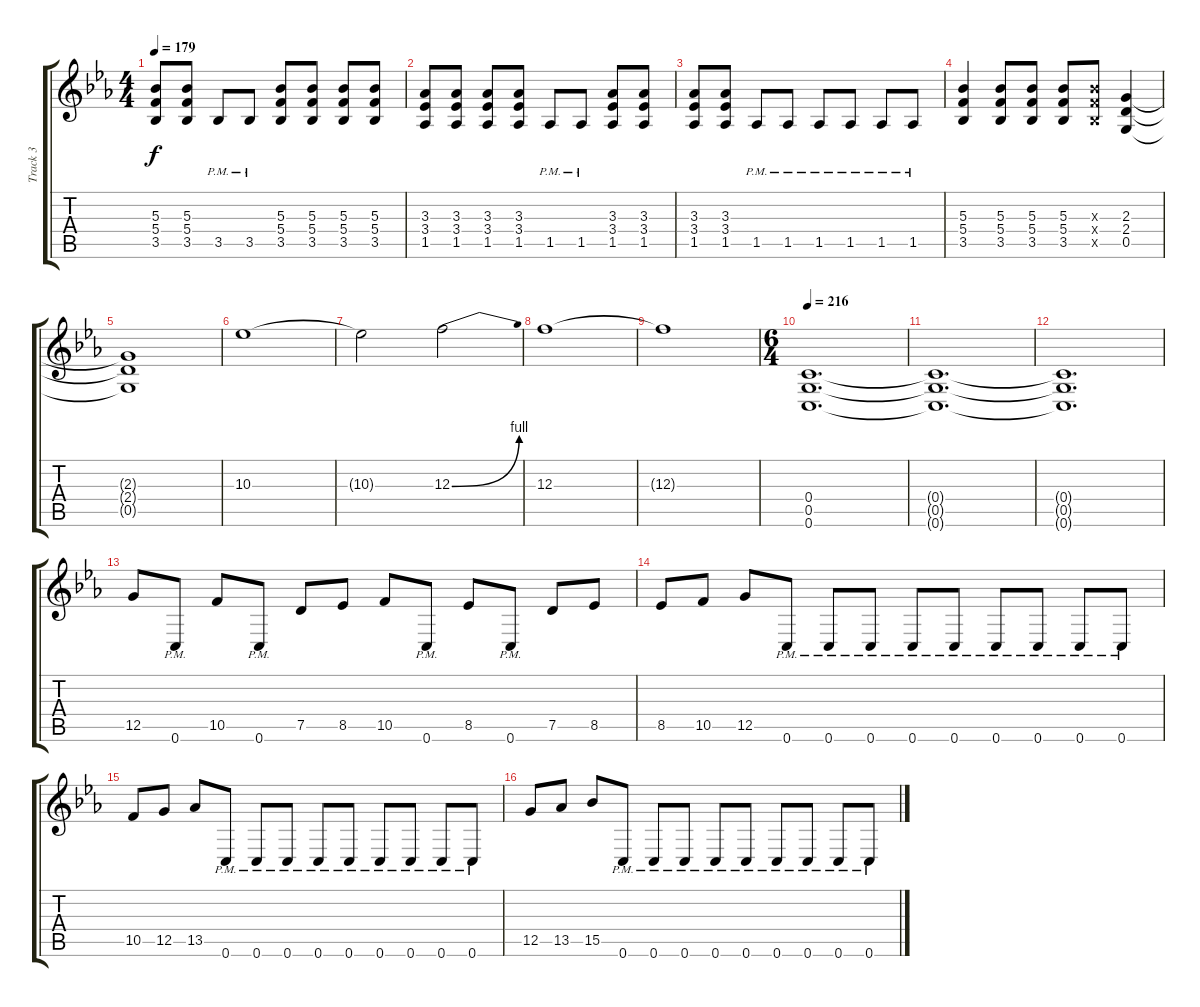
\track ("Track 3" "Track 3") {instrument distortionguitar}
\staff {score tabs}
\tuning (D4 A3 F3 C3 G2 C2) {hide}
\ts (4 4)
\tempo 179
\clef g2
\ks eb
(5.3 5.4 3.5).8{dy f} (5.3 5.4 3.5).8 3.5{pm}.8 3.5{pm}.8 (5.3 5.4 3.5).8 (5.3 5.4 3.5).8 (5.3 5.4 3.5).8 (5.3 5.4 3.5).8 |
(3.3 3.4 1.5).8 (3.3 3.4 1.5).8 (3.3 3.4 1.5).8 (3.3 3.4 1.5).8 1.5{pm}.8 1.5{pm}.8 (3.3 3.4 1.5).8 (3.3 3.4 1.5).8 |
(3.3 3.4 1.5).8 (3.3 3.4 1.5).8 1.5{pm}.8 1.5{pm}.8 1.5{pm}.8 1.5{pm}.8 1.5{pm}.8 1.5{pm}.8 |
(5.3 5.4 3.5).4 (5.3 5.4 3.5).8 (5.3 5.4 3.5).8 (5.3 5.4 3.5).8 (5.3{x} 5.4{x} 3.5{x}).8 (2.3 2.4 0.5).4 |
(2.3{t} 2.4{t} 0.5{t}).1 |
10.3.1 |
10.3{t}.2 12.3{be (bend 0 0 60 4)}.2 |
12.3.1 |
12.3{t}.1 |
\ts (6 4)
\tempo 216
(0.4 0.5 0.6).1{d} |
(0.4{t} 0.5{t} 0.6{t}).1{d} |
(0.4{t} 0.5{t} 0.6{t}).1{d} |
12.5.8 0.6{pm}.8 10.5.8 0.6{pm}.8 7.5.8 8.5.8 10.5.8 0.6{pm}.8 8.5.8 0.6{pm}.8 7.5.8 8.5.8 |
8.5.8 10.5.8 12.5.8 0.6{pm}.8 0.6{pm}.8 0.6{pm}.8 0.6{pm}.8 0.6{pm}.8 0.6{pm}.8 0.6{pm}.8 0.6{pm}.8 0.6{pm}.8 |
10.5.8 12.5.8 13.5.8 0.6{pm}.8 0.6{pm}.8 0.6{pm}.8 0.6{pm}.8 0.6{pm}.8 0.6{pm}.8 0.6{pm}.8 0.6{pm}.8 0.6{pm}.8 |
12.5.8 13.5.8 15.5.8 0.6{pm}.8 0.6{pm}.8 0.6{pm}.8 0.6{pm}.8 0.6{pm}.8 0.6{pm}.8 0.6{pm}.8 0.6{pm}.8 0.6{pm}.8
